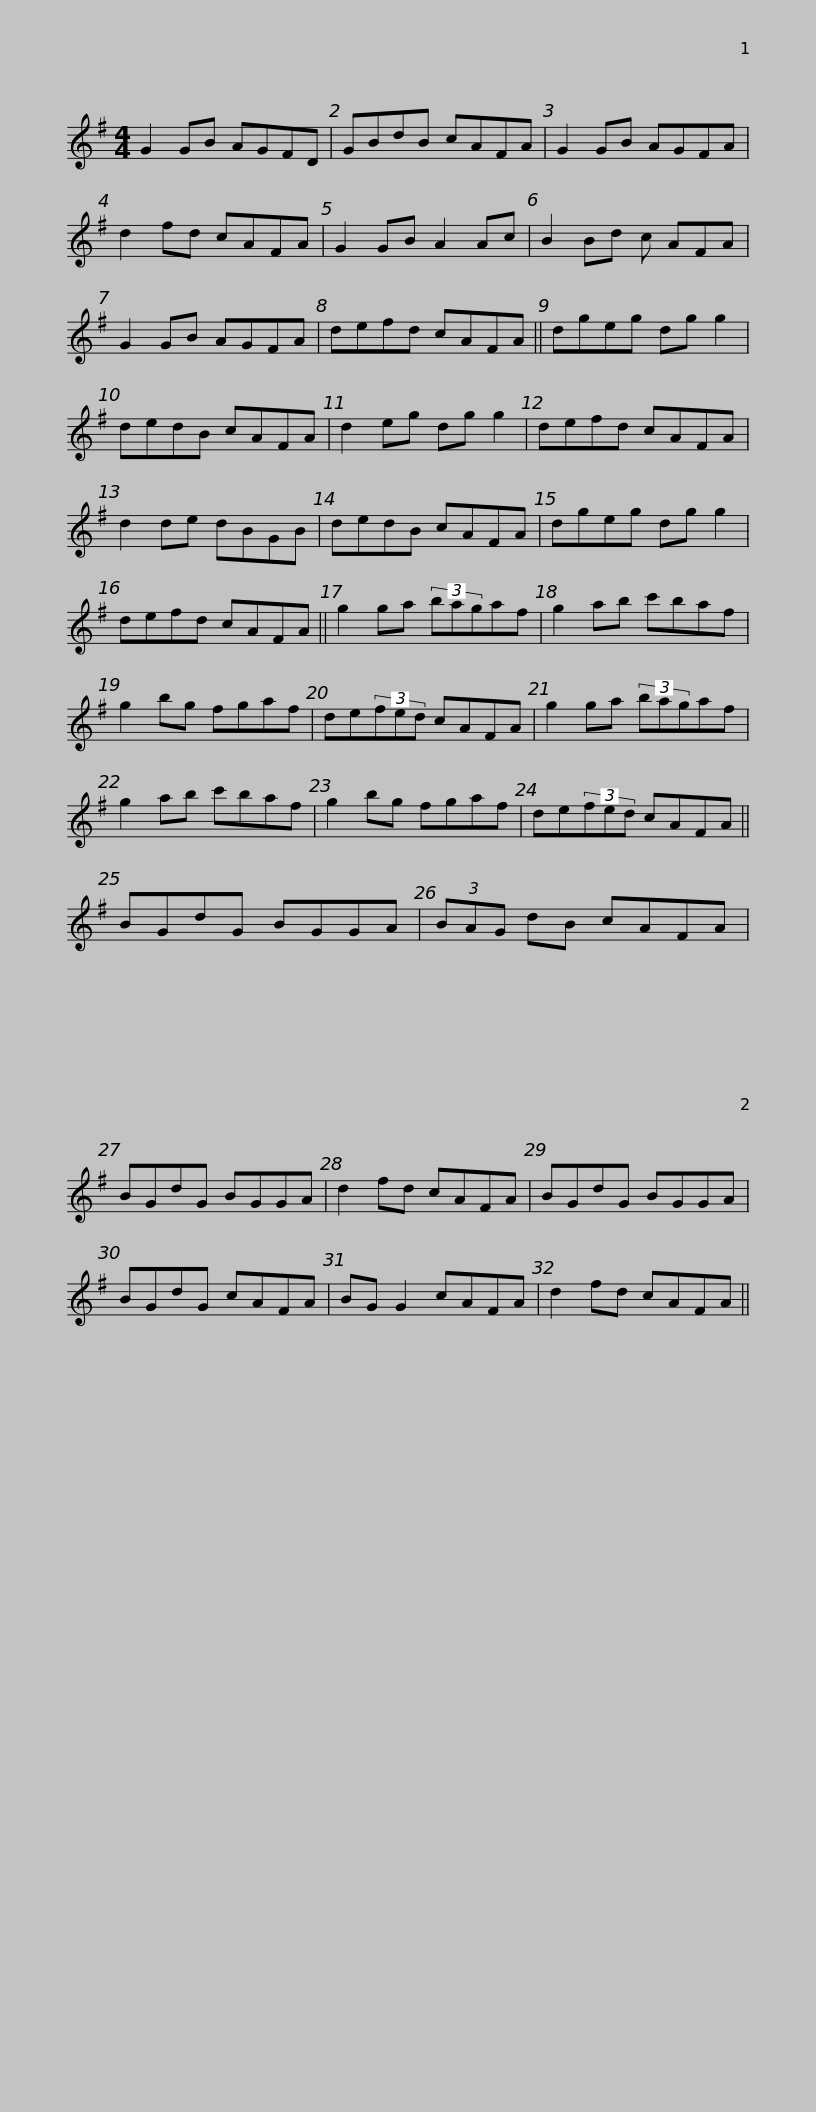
X:1
L:1/8
M:4/4
I:linebreak $
K:G
V:1 treble
V:1
 G2 GB AGFD | GBdB cAFA | G2 GB AGFA | d2 fd cAFA | G2 GB A2 Ac | %5
 B2 Bd c AFA |$ G2 GB AGFA | defd cAFA || dgeg dg g2 | dedB cAFA | %10
 d2 eg dg g2 | defd cAFA |$ d2 de dBGB | dedB cAFA | dgeg dg g2 | %15
 defd cAFA || g2 ga (3bagaf |$ g2 ab c'baf | g2 bg fgaf | de(3fed cAFA | %20
 g2 ga (3bagaf | g2 ab c'baf |$ g2 bg fgaf | de(3fed cAFA || BGdG BGGA | %25
 (3BAG dB cAFA | BGdG BGGA |$ d2 fd cAFA | BGdG BGGA | BGdG cAFA | %30
 BG G2 cAFA | d2 fd cAFA || %32
